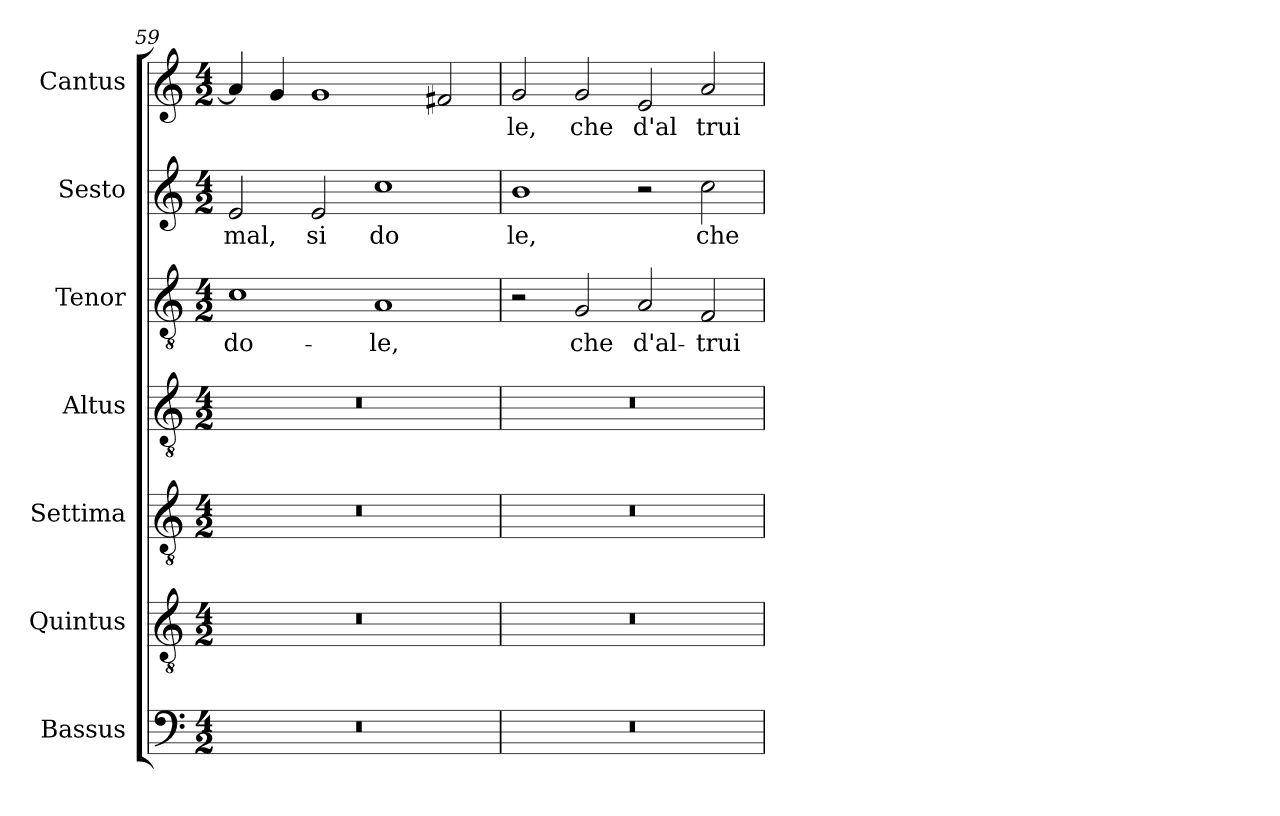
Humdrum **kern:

**kern	**kern	**kern	**kern	**kern	**text	**kern	**text	**kern	**text
*part7	*part6	*part5	*part4	*part3	*part3	*part2	*part2	*part1	*part1
*staff7	*staff6	*staff5	*staff4	*staff3	*staff3	*staff2	*staff2	*staff1	*staff1
*I"Bassus	*I"Quintus	*I"Settima	*I"Altus	*I"Tenor	*	*I"Sesto	*	*I"Cantus	*
!!LO:PB:g=z
*clefF4	*clefGv2	*clefGv2	*clefGv2	*clefGv2	*	*clefG2	*	*clefG2	*
*	*k[]	*k[]	*	*	*	*	*	*	*
*	*C:	*C:	*	*	*	*	*	*	*
*M4/2	*M4/2	*M4/2	*M4/2	*M4/2	*	*M4/2	*	*M4/2	*
=59	=59	=59	=59	=59	=59	=59	=59	=59	=59
!	!	!	!	!	!LO:LY:b:cj	!	!LO:LY:b:cj	!	!
0r	0r	0r	0r	1c	do-	2e/	mal,	4a/]	.
.	.	.	.	.	.	.	.	4g/	.
!	!	!	!	!	!	!	!LO:LY:b:cj	!	!
.	.	.	.	.	.	2e/	si	1g	.
!	!	!	!	!	!LO:LY:b:cj	!	!LO:LY:b:cj	!	!
.	.	.	.	1A	-le,	1cc	do	.	.
.	.	.	.	.	.	.	.	2f#/	.
=60	=60	=60	=60	=60	=60	=60	=60	=60	=60
!	!	!	!	!	!	!	!LO:LY:b:cj	!	!LO:LY:b:cj
0r	0r	0r	0r	2r	.	1b	le,	2g/	-le,
!	!	!	!	!	!LO:LY:b:cj	!	!	!	!LO:LY:b:cj
.	.	.	.	2G/	che	.	.	2g/	che
!	!	!	!	!	!LO:LY:b:cj	!	!	!	!LO:LY:b:cj
.	.	.	.	2A/	d'al-	2r	.	2e/	d'al
!	!	!	!	!	!LO:LY:b:cj	!	!LO:LY:b:cj	!	!LO:LY:b:cj
.	.	.	.	2F/	-trui	2cc\	che	2a/	trui
=	=	=	=	=	=	=	=	=	=
*-	*-	*-	*-	*-	*-	*-	*-	*-	*-
